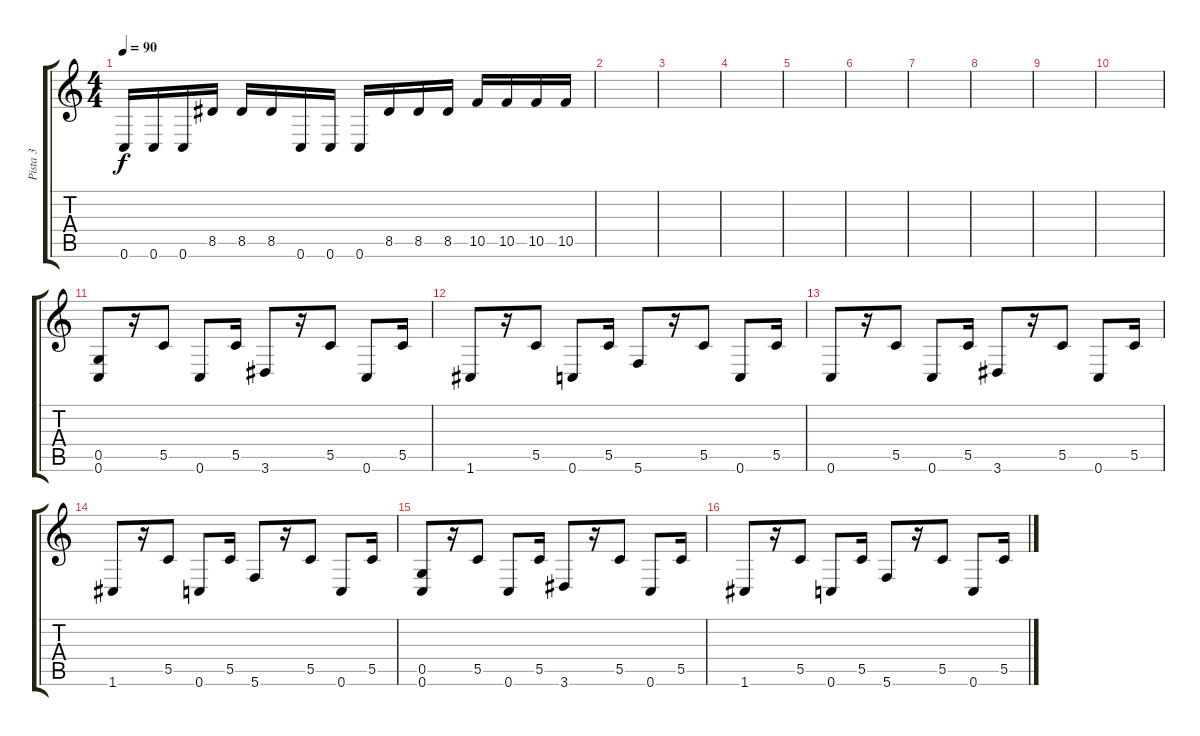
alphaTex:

\track ("Pista 3" "Pista 3") {instrument overdrivenguitar}
\staff {score tabs}
\tuning (D4 A3 F3 C3 G2 C2) {hide}
\ts (4 4)
\tempo 90
\clef g2
\ks c
0.6.16{dy f} 0.6.16 0.6.16 8.5.16 8.5.16 8.5.16 0.6.16 0.6.16 0.6.16 8.5.16 8.5.16 8.5.16 10.5.16 10.5.16 10.5.16 10.5.16 |
|
|
|
|
|
|
|
|
|
(0.5 0.6).8 r.16 5.5.8 0.6.8 5.5.16 3.6.8 r.16 5.5.8 0.6.8 5.5.16 |
1.6.8 r.16 5.5.8 0.6.8 5.5.16 5.6.8 r.16 5.5.8 0.6.8 5.5.16 |
0.6.8 r.16 5.5.8 0.6.8 5.5.16 3.6.8 r.16 5.5.8 0.6.8 5.5.16 |
1.6.8 r.16 5.5.8 0.6.8 5.5.16 5.6.8 r.16 5.5.8 0.6.8 5.5.16 |
(0.5 0.6).8 r.16 5.5.8 0.6.8 5.5.16 3.6.8 r.16 5.5.8 0.6.8 5.5.16 |
1.6.8 r.16 5.5.8 0.6.8 5.5.16 5.6.8 r.16 5.5.8 0.6.8 5.5.16
